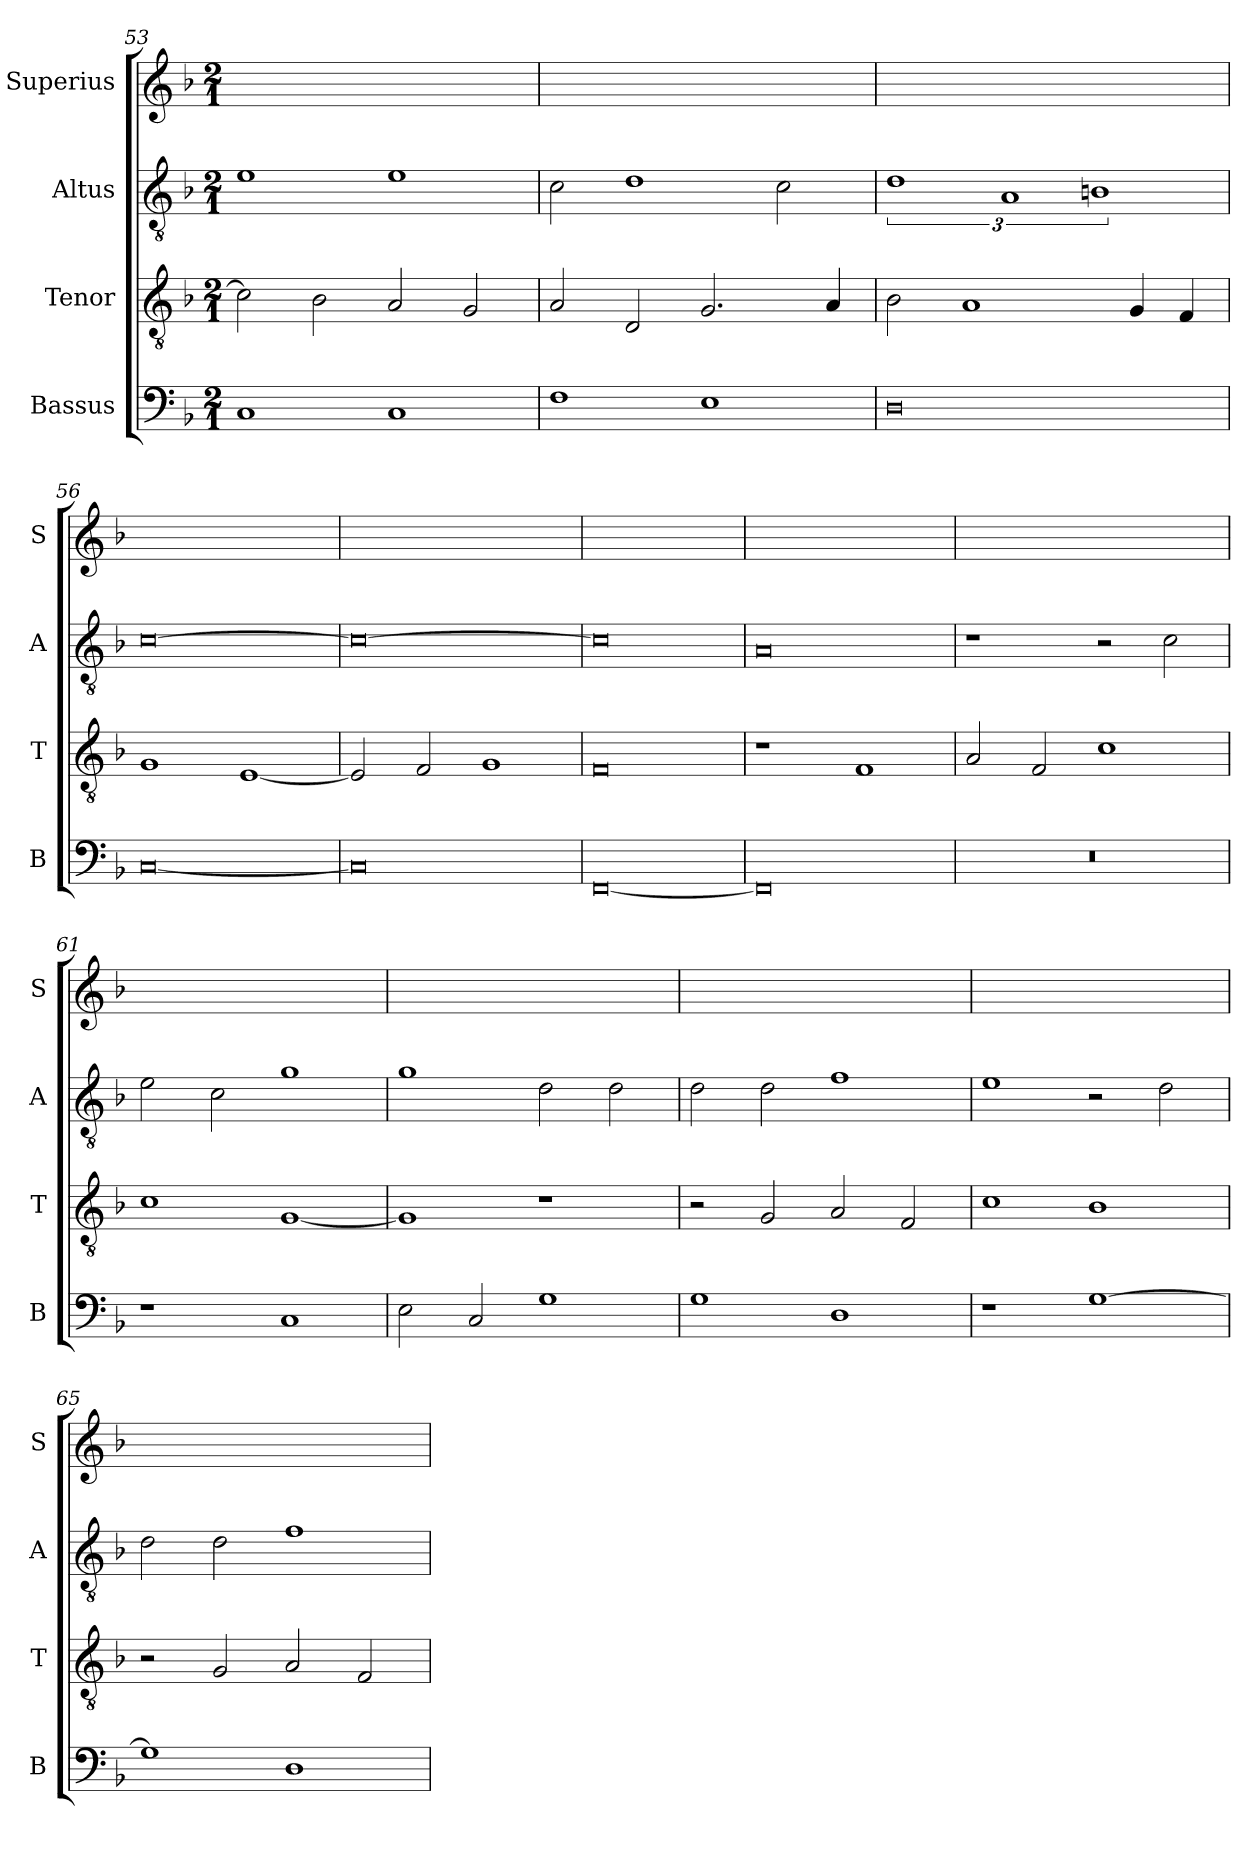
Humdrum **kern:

**kern	**kern	**kern	**kern
*part4	*part3	*part2	*part1
*staff4	*staff3	*staff2	*staff1
*I"Bassus	*I"Tenor	*I"Altus	*I"Superius
*I'B	*I'T	*I'A	*I'S
*clefF4	*clefGv2	*clefGv2	*clefG2
*k[b-]	*k[b-]	*k[b-]	*k[b-]
*M2/1	*M2/1	*M2/1	*M2/1
=53	=53	=53	=53
1C	2c\]	1e	0ryy
.	2B-\	.	.
1C	2A/	1e	.
.	2G/	.	.
=54	=54	=54	=54
1F	2A/	2c\	0ryy
.	2D/	1d	.
1E	2.G/	.	.
.	.	2c\	.
.	4A/	.	.
=55	=55	=55	=55
0D	2B-\	3%2d	0ryy
.	1A	.	.
.	.	3%2A	.
.	.	3%2Bn	.
.	4G/	.	.
.	4F/	.	.
=56	=56	=56	=56
[0C	1G	[0c	0ryy
.	[1E	.	.
=57	=57	=57	=57
0C]	2E/]	0c_	0ryy
.	2F/	.	.
.	1G	.	.
=58	=58	=58	=58
[0FF	0F	0c]	0ryy
=59	=59	=59	=59
0FF]	1r	0A	0ryy
.	1F	.	.
=60	=60	=60	=60
0r	2A/	1r	0ryy
.	2F/	.	.
.	1c	2r	.
.	.	2c\	.
=61	=61	=61	=61
1r	1c	2e\	0ryy
.	.	2c\	.
1C	[1G	1g	.
=62	=62	=62	=62
2E\	1G]	1g	0ryy
2C/	.	.	.
1G	1r	2d\	.
.	.	2d\	.
=63	=63	=63	=63
1G	2r	2d\	0ryy
.	2G/	2d\	.
1D	2A/	1f	.
.	2F/	.	.
=64	=64	=64	=64
1r	1c	1e	0ryy
[1G	1B-	2r	.
.	.	2d\	.
=65	=65	=65	=65
1G]	2r	2d\	0ryy
.	2G/	2d\	.
1D	2A/	1f	.
.	2F/	.	.
=	=	=	=
*-	*-	*-	*-
